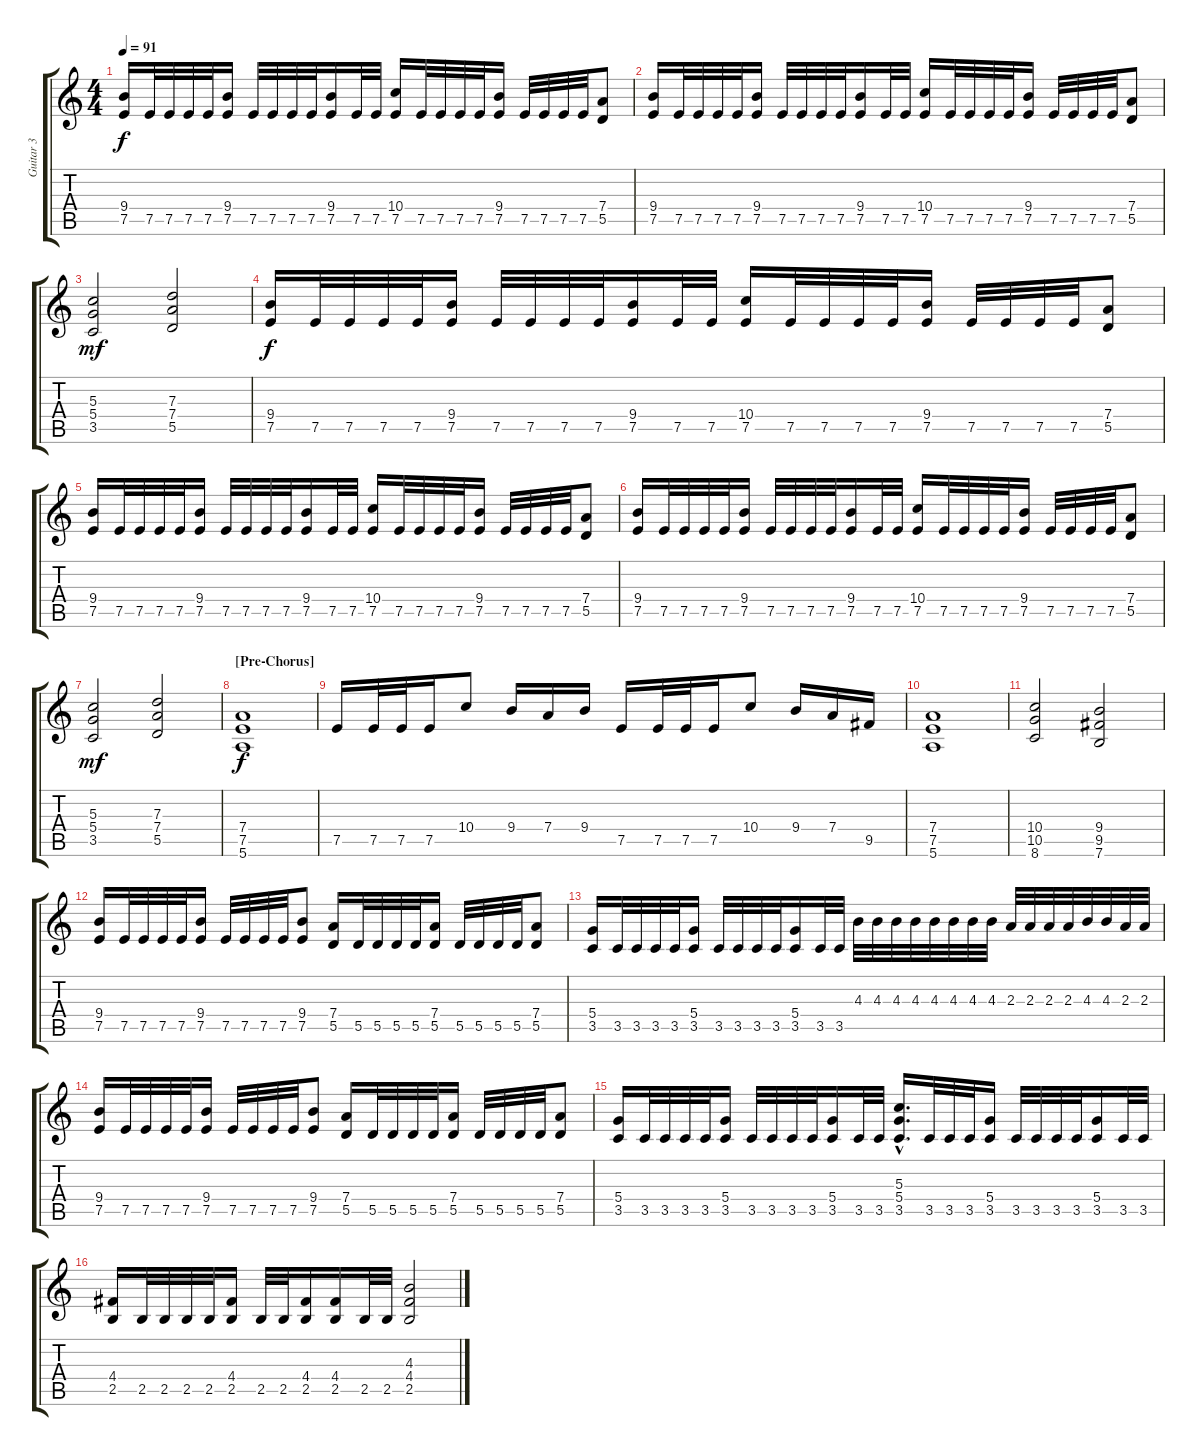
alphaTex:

\track ("Guitar 3" "Guitar 3") {instrument distortionguitar}
\staff {score tabs}
\tuning (E4 B3 G3 D3 A2 E2) {hide}
\ts (4 4)
\tempo 91
\clef g2
\ks c
(9.4 7.5).16{dy f} 7.5.32 7.5.32 7.5.32 7.5.32 (9.4 7.5).16 7.5.32 7.5.32 7.5.32 7.5.32 (9.4 7.5).16 7.5.32 7.5.32 (10.4 7.5).16 7.5.32 7.5.32 7.5.32 7.5.32 (9.4 7.5).16 7.5.32 7.5.32 7.5.32 7.5.32 (7.4 5.5).8 |
(9.4 7.5).16 7.5.32 7.5.32 7.5.32 7.5.32 (9.4 7.5).16 7.5.32 7.5.32 7.5.32 7.5.32 (9.4 7.5).16 7.5.32 7.5.32 (10.4 7.5).16 7.5.32 7.5.32 7.5.32 7.5.32 (9.4 7.5).16 7.5.32 7.5.32 7.5.32 7.5.32 (7.4 5.5).8 |
(5.3 5.4 3.5).2{dy mf} (7.3 7.4 5.5).2 |
(9.4 7.5).16{dy f} 7.5.32 7.5.32 7.5.32 7.5.32 (9.4 7.5).16 7.5.32 7.5.32 7.5.32 7.5.32 (9.4 7.5).16 7.5.32 7.5.32 (10.4 7.5).16 7.5.32 7.5.32 7.5.32 7.5.32 (9.4 7.5).16 7.5.32 7.5.32 7.5.32 7.5.32 (7.4 5.5).8 |
(9.4 7.5).16 7.5.32 7.5.32 7.5.32 7.5.32 (9.4 7.5).16 7.5.32 7.5.32 7.5.32 7.5.32 (9.4 7.5).16 7.5.32 7.5.32 (10.4 7.5).16 7.5.32 7.5.32 7.5.32 7.5.32 (9.4 7.5).16 7.5.32 7.5.32 7.5.32 7.5.32 (7.4 5.5).8 |
(9.4 7.5).16 7.5.32 7.5.32 7.5.32 7.5.32 (9.4 7.5).16 7.5.32 7.5.32 7.5.32 7.5.32 (9.4 7.5).16 7.5.32 7.5.32 (10.4 7.5).16 7.5.32 7.5.32 7.5.32 7.5.32 (9.4 7.5).16 7.5.32 7.5.32 7.5.32 7.5.32 (7.4 5.5).8 |
(5.3 5.4 3.5).2{dy mf} (7.3 7.4 5.5).2 |
\section ("" "[Pre-Chorus]")
(7.4 7.5 5.6).1{dy f} |
7.5.16 7.5.32 7.5.32 7.5.16 10.4.8 9.4.16 7.4.16 9.4.16 7.5.16 7.5.32 7.5.32 7.5.16 10.4.8 9.4.16 7.4.16 9.5.16 |
(7.4 7.5 5.6).1 |
(10.4 10.5 8.6).2 (9.4 9.5 7.6).2 |
(9.4 7.5).16 7.5.32 7.5.32 7.5.32 7.5.32 (9.4 7.5).16 7.5.32 7.5.32 7.5.32 7.5.32 (9.4 7.5).8 (7.4 5.5).16 5.5.32 5.5.32 5.5.32 5.5.32 (7.4 5.5).16 5.5.32 5.5.32 5.5.32 5.5.32 (7.4 5.5).8 |
(5.4 3.5).16 3.5.32 3.5.32 3.5.32 3.5.32 (5.4 3.5).16 3.5.32 3.5.32 3.5.32 3.5.32 (5.4 3.5).16 3.5.32 3.5.32 4.3.32 4.3.32 4.3.32 4.3.32 4.3.32 4.3.32 4.3.32 4.3.32 2.3.32 2.3.32 2.3.32 2.3.32 4.3.32 4.3.32 2.3.32 2.3.32 |
(9.4 7.5).16 7.5.32 7.5.32 7.5.32 7.5.32 (9.4 7.5).16 7.5.32 7.5.32 7.5.32 7.5.32 (9.4 7.5).8 (7.4 5.5).16 5.5.32 5.5.32 5.5.32 5.5.32 (7.4 5.5).16 5.5.32 5.5.32 5.5.32 5.5.32 (7.4 5.5).8 |
(5.4 3.5).16 3.5.32 3.5.32 3.5.32 3.5.32 (5.4 3.5).16 3.5.32 3.5.32 3.5.32 3.5.32 (5.4 3.5).16 3.5.32 3.5.32 (5.3{hac} 5.4{hac} 3.5{hac}).16{d} 3.5.32 3.5.32 3.5.32 (5.4 3.5).16 3.5.32 3.5.32 3.5.32 3.5.32 (5.4 3.5).16 3.5.32 3.5.32 |
(4.4 2.5).16 2.5.32 2.5.32 2.5.32 2.5.32 (4.4 2.5).16 2.5.32 2.5.32 (4.4 2.5).16 (4.4 2.5).16 2.5.32 2.5.32 (4.3 4.4 2.5).2
